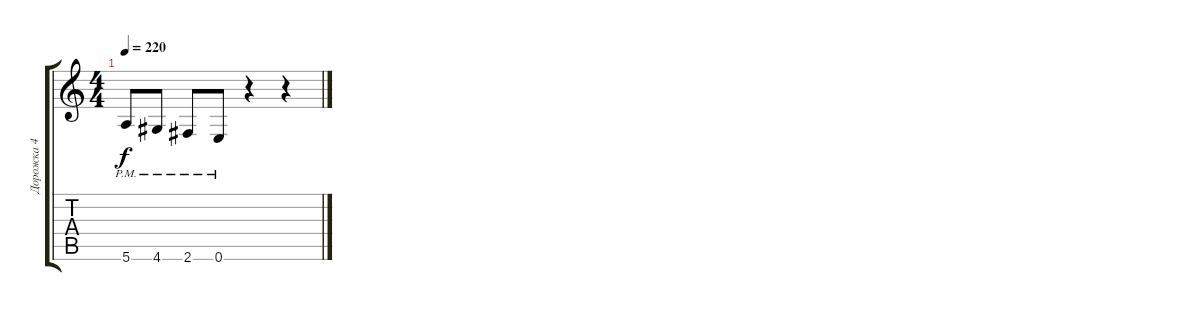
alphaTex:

\track ("Дорожка 4" "Дорожка 4") {instrument acousticguitarsteel}
\staff {score tabs}
\tuning (E4 B3 G3 D3 A2 E2) {hide}
\ts (4 4)
\tempo 220
\clef g2
\ks c
5.6{pm}.8{dy f} 4.6{pm}.8 2.6{pm}.8 0.6{pm}.8 r.4 r.4
